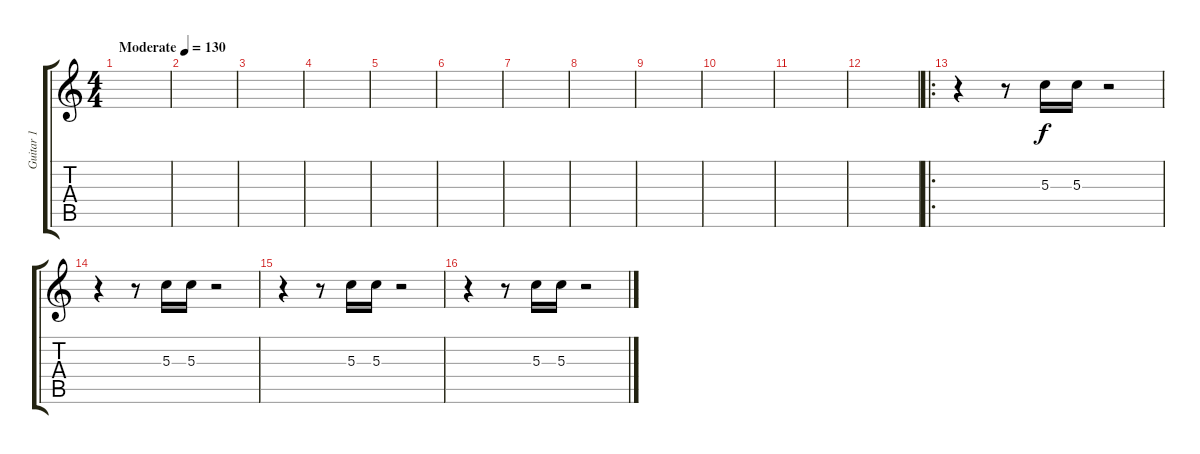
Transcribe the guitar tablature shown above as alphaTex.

\track ("Guitar 1" "Guitar 1") {instrument overdrivenguitar}
\staff {score tabs}
\tuning (E4 B3 G3 D3 A2 E2) {hide}
\ts (4 4)
\tempo (130 "Moderate")
\clef g2
\ks c
|
|
|
|
|
|
|
|
|
|
|
|
\ro
r.4 r.8 5.3.16 5.3.16 r.2 |
r.4 r.8 5.3.16 5.3.16 r.2 |
r.4 r.8 5.3.16 5.3.16 r.2 |
r.4 r.8 5.3.16 5.3.16 r.2
